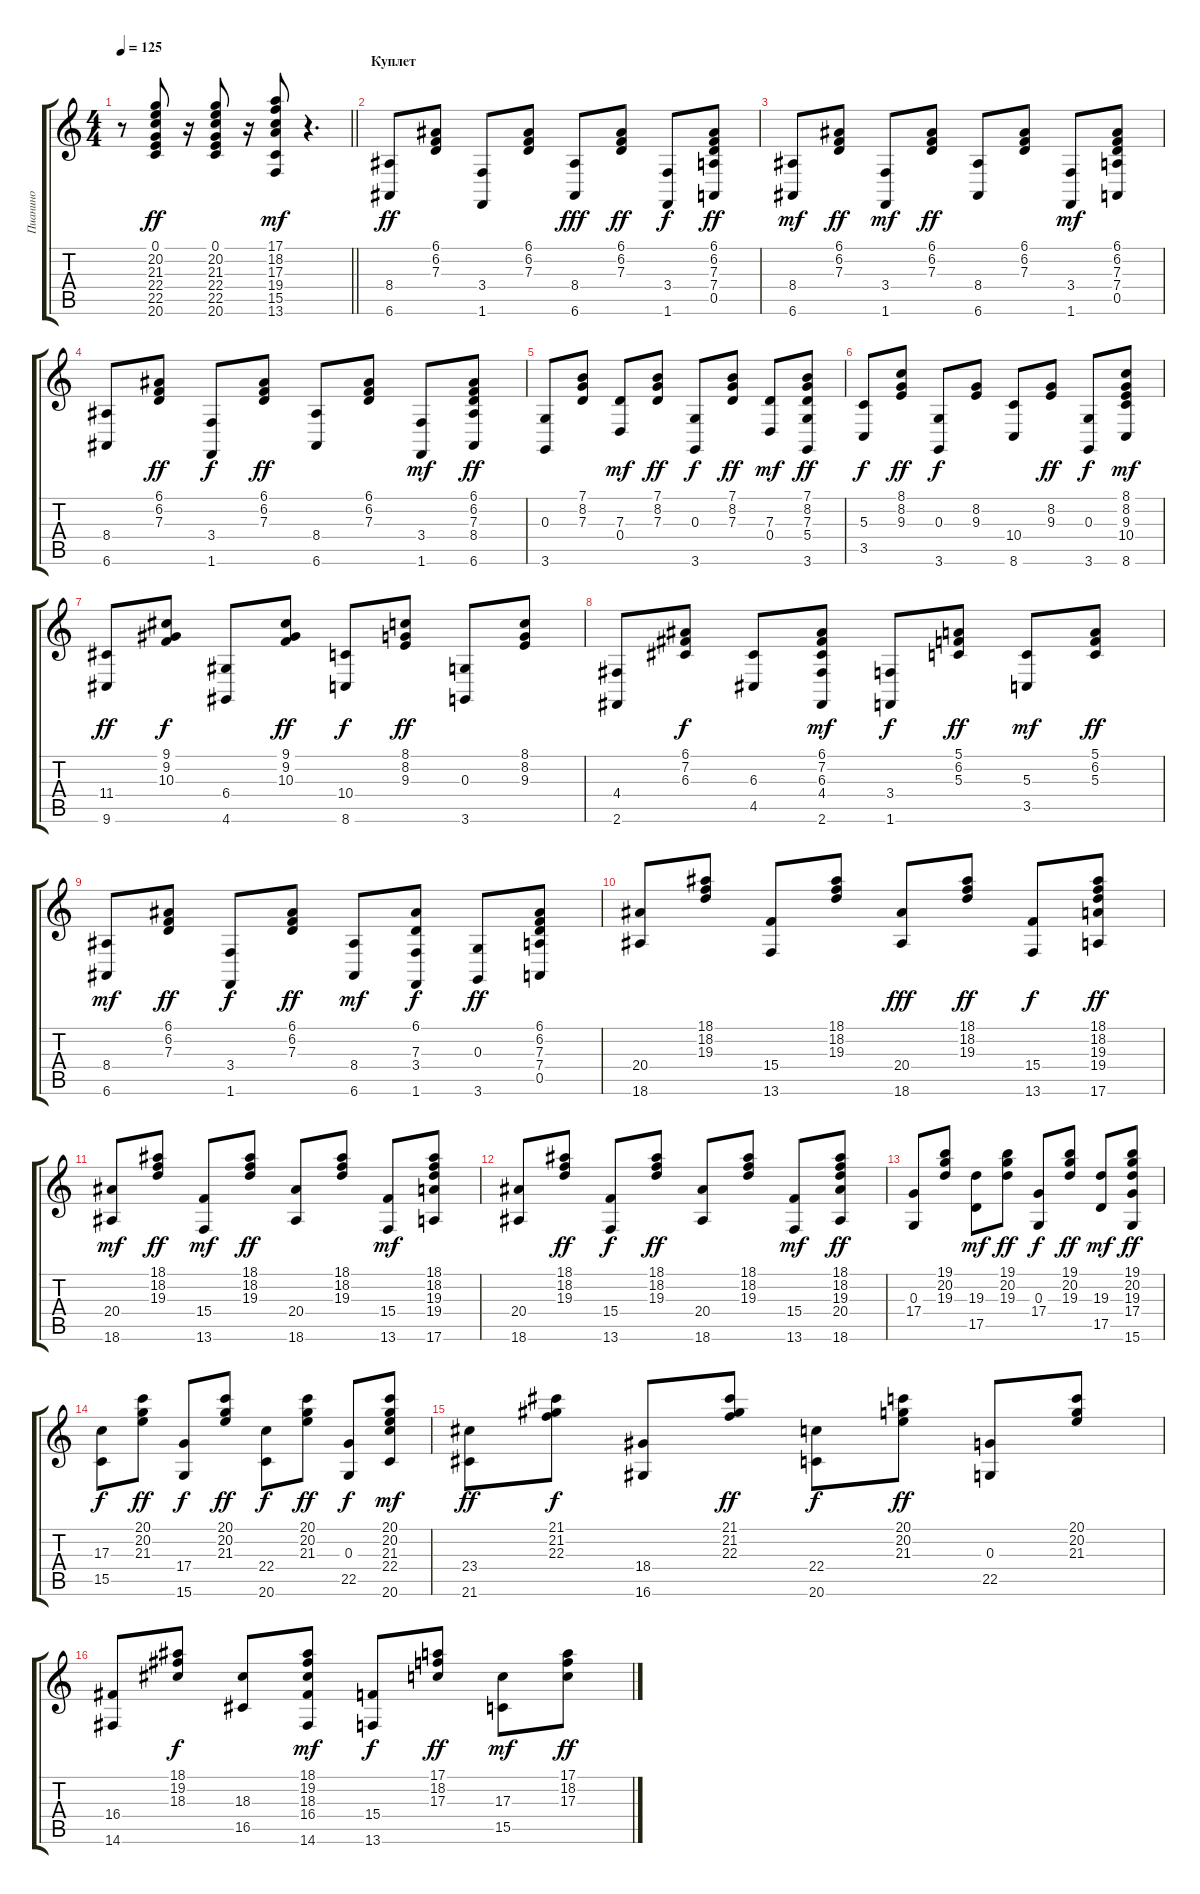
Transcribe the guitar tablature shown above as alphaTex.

\track ("Пианино" "Пианино") {instrument brightacousticpiano}
\staff {score tabs}
\tuning (E4 B3 G3 D3 A2 E2) {hide}
\ts (4 4)
\tempo 125
\clef g2
\barLineRight lightlight
\ks c
r.8{dy mp} (0.1 20.2 21.3 22.4 22.5 20.6).8{dy ff} r.16 (0.1 20.2 21.3 22.4 22.5 20.6).8 r.16 (17.1 18.2 17.3 19.4 15.5 13.6).8{dy mf} r.4{d} |
\section ("" "Куплет")
(8.4 6.6).8{dy ff} (6.1 6.2 7.3).8 (3.4 1.6).8 (6.1 6.2 7.3).8 (8.4 6.6).8{dy fff} (6.1 6.2 7.3).8{dy ff} (3.4 1.6).8{dy f} (6.1 6.2 7.3 7.4 0.5).8{dy ff} |
(8.4 6.6).8{dy mf} (6.1 6.2 7.3).8{dy ff} (3.4 1.6).8{dy mf} (6.1 6.2 7.3).8{dy ff} (8.4 6.6).8 (6.1 6.2 7.3).8 (3.4 1.6).8{dy mf} (6.1 6.2 7.3 7.4 0.5).8 |
(8.4 6.6).8 (6.1 6.2 7.3).8{dy ff} (3.4 1.6).8{dy f} (6.1 6.2 7.3).8{dy ff} (8.4 6.6).8 (6.1 6.2 7.3).8 (3.4 1.6).8{dy mf} (6.1 6.2 7.3 8.4 6.6).8{dy ff} |
(0.3 3.6).8 (7.1 8.2 7.3).8 (7.3 0.4).8{dy mf} (7.1 8.2 7.3).8{dy ff} (0.3 3.6).8{dy f} (7.1 8.2 7.3).8{dy ff} (7.3 0.4).8{dy mf} (7.1 8.2 7.3 5.4 3.6).8{dy ff} |
(5.3 3.5).8{dy f} (8.1 8.2 9.3).8{dy ff} (0.3 3.6).8{dy f} (8.2 9.3).8 (10.4 8.6).8 (8.2 9.3).8{dy ff} (0.3 3.6).8{dy f} (8.1 8.2 9.3 10.4 8.6).8{dy mf} |
(11.4 9.6).8{dy ff} (9.1 9.2 10.3).8{dy f} (6.4 4.6).8 (9.1 9.2 10.3).8{dy ff} (10.4 8.6).8{dy f} (8.1 8.2 9.3).8{dy ff} (0.3 3.6).8 (8.1 8.2 9.3).8 |
(4.4 2.6).8 (6.1 7.2 6.3).8{dy f} (6.3 4.5).8 (6.1 7.2 6.3 4.4 2.6).8{dy mf} (3.4 1.6).8{dy f} (5.1 6.2 5.3).8{dy ff} (5.3 3.5).8{dy mf} (5.1 6.2 5.3).8{dy ff} |
(8.4 6.6).8{dy mf} (6.1 6.2 7.3).8{dy ff} (3.4 1.6).8{dy f} (6.1 6.2 7.3).8{dy ff} (8.4 6.6).8{dy mf} (6.1 7.3 3.4 1.6).8{dy f} (0.3 3.6).8{dy ff} (6.1 6.2 7.3 7.4 0.5).8 |
(20.4 18.6).8 (18.1 18.2 19.3).8 (15.4 13.6).8 (18.1 18.2 19.3).8 (20.4 18.6).8{dy fff} (18.1 18.2 19.3).8{dy ff} (15.4 13.6).8{dy f} (18.1 18.2 19.3 19.4 17.6).8{dy ff} |
(20.4 18.6).8{dy mf} (18.1 18.2 19.3).8{dy ff} (15.4 13.6).8{dy mf} (18.1 18.2 19.3).8{dy ff} (20.4 18.6).8 (18.1 18.2 19.3).8 (15.4 13.6).8{dy mf} (18.1 18.2 19.3 19.4 17.6).8 |
(20.4 18.6).8 (18.1 18.2 19.3).8{dy ff} (15.4 13.6).8{dy f} (18.1 18.2 19.3).8{dy ff} (20.4 18.6).8 (18.1 18.2 19.3).8 (15.4 13.6).8{dy mf} (18.1 18.2 19.3 20.4 18.6).8{dy ff} |
(0.3 17.4).8 (19.1 20.2 19.3).8 (19.3 17.5).8{dy mf} (19.1 20.2 19.3).8{dy ff} (0.3 17.4).8{dy f} (19.1 20.2 19.3).8{dy ff} (19.3 17.5).8{dy mf} (19.1 20.2 19.3 17.4 15.6).8{dy ff} |
(17.3 15.5).8{dy f} (20.1 20.2 21.3).8{dy ff} (17.4 15.6).8{dy f} (20.1 20.2 21.3).8{dy ff} (22.4 20.6).8{dy f} (20.1 20.2 21.3).8{dy ff} (0.3 22.5).8{dy f} (20.1 20.2 21.3 22.4 20.6).8{dy mf} |
(23.4 21.6).8{dy ff} (21.1 21.2 22.3).8{dy f} (18.4 16.6).8 (21.1 21.2 22.3).8{dy ff} (22.4 20.6).8{dy f} (20.1 20.2 21.3).8{dy ff} (0.3 22.5).8 (20.1 20.2 21.3).8 |
(16.4 14.6).8 (18.1 19.2 18.3).8{dy f} (18.3 16.5).8 (18.1 19.2 18.3 16.4 14.6).8{dy mf} (15.4 13.6).8{dy f} (17.1 18.2 17.3).8{dy ff} (17.3 15.5).8{dy mf} (17.1 18.2 17.3).8{dy ff}
